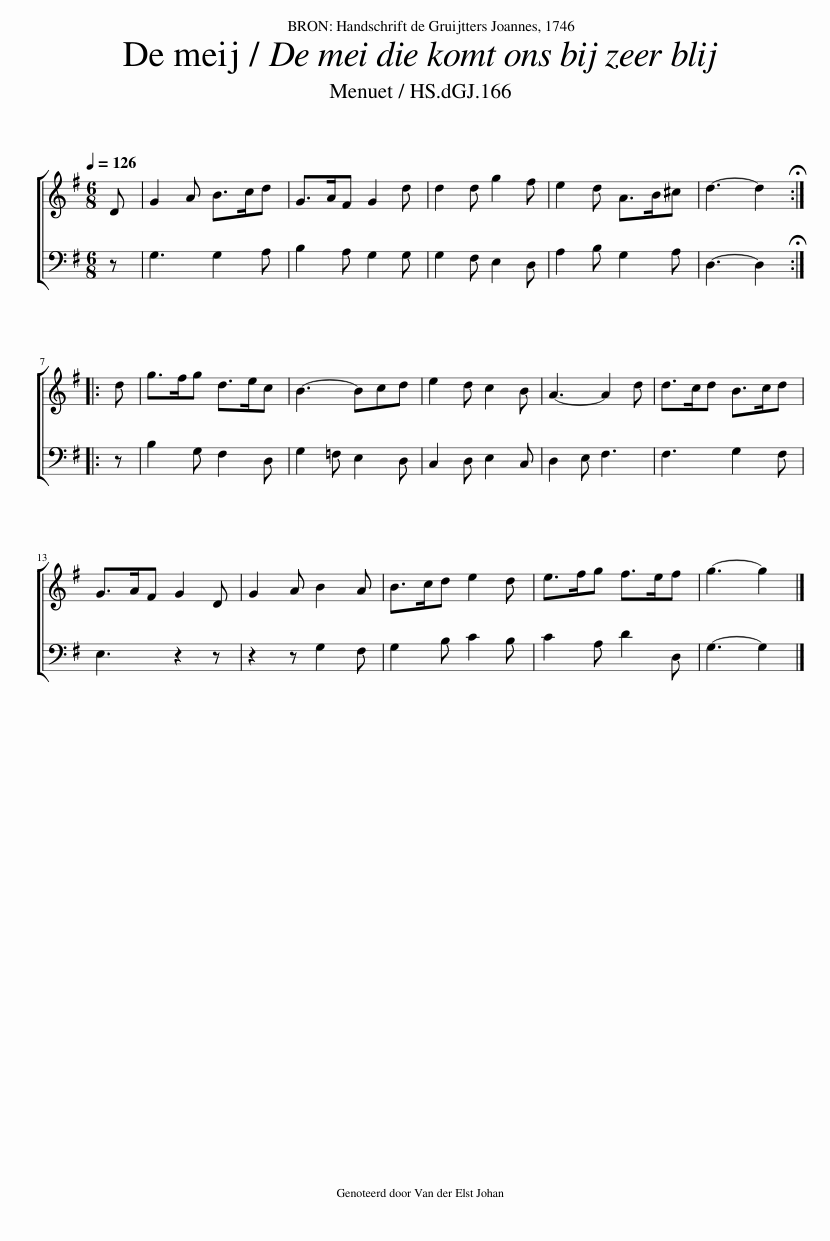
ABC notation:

X:1
%%score [ 1 2 ]
L:1/8
Q:1/4=126
M:6/8
I:linebreak $
K:G
V:1 treble
V:2 bass
V:1
 D | G2 A B>cd | G>AF G2 d | d2 d g2 f | e2 d A>B^c | %5
 d3- d2 ::$ d | g>fg d>ec | B3- Bcd | e2 d c2 B | %10
 A3- A2 d | d>cd B>cd |$ G>AF G2 D | G2 A B2 A | B>cd e2 d | %15
 e>fg f>ef | g3- g2 |] %17
V:2
 z | G,3 G,2 A, | B,2 A, G,2 G, | G,2 F, E,2 D, | A,2 B, G,2 A, | %5
 D,3- D,2 ::$ z | B,2 G, F,2 D, | G,2 =F, E,2 D, | C,2 D, E,2 C, | %10
 D,2 E, F,3 | F,3 G,2 F, |$ E,3 z2 z | z2 z G,2 F, | G,2 B, C2 B, | %15
 C2 A, D2 D, | G,3- G,2 |] %17
